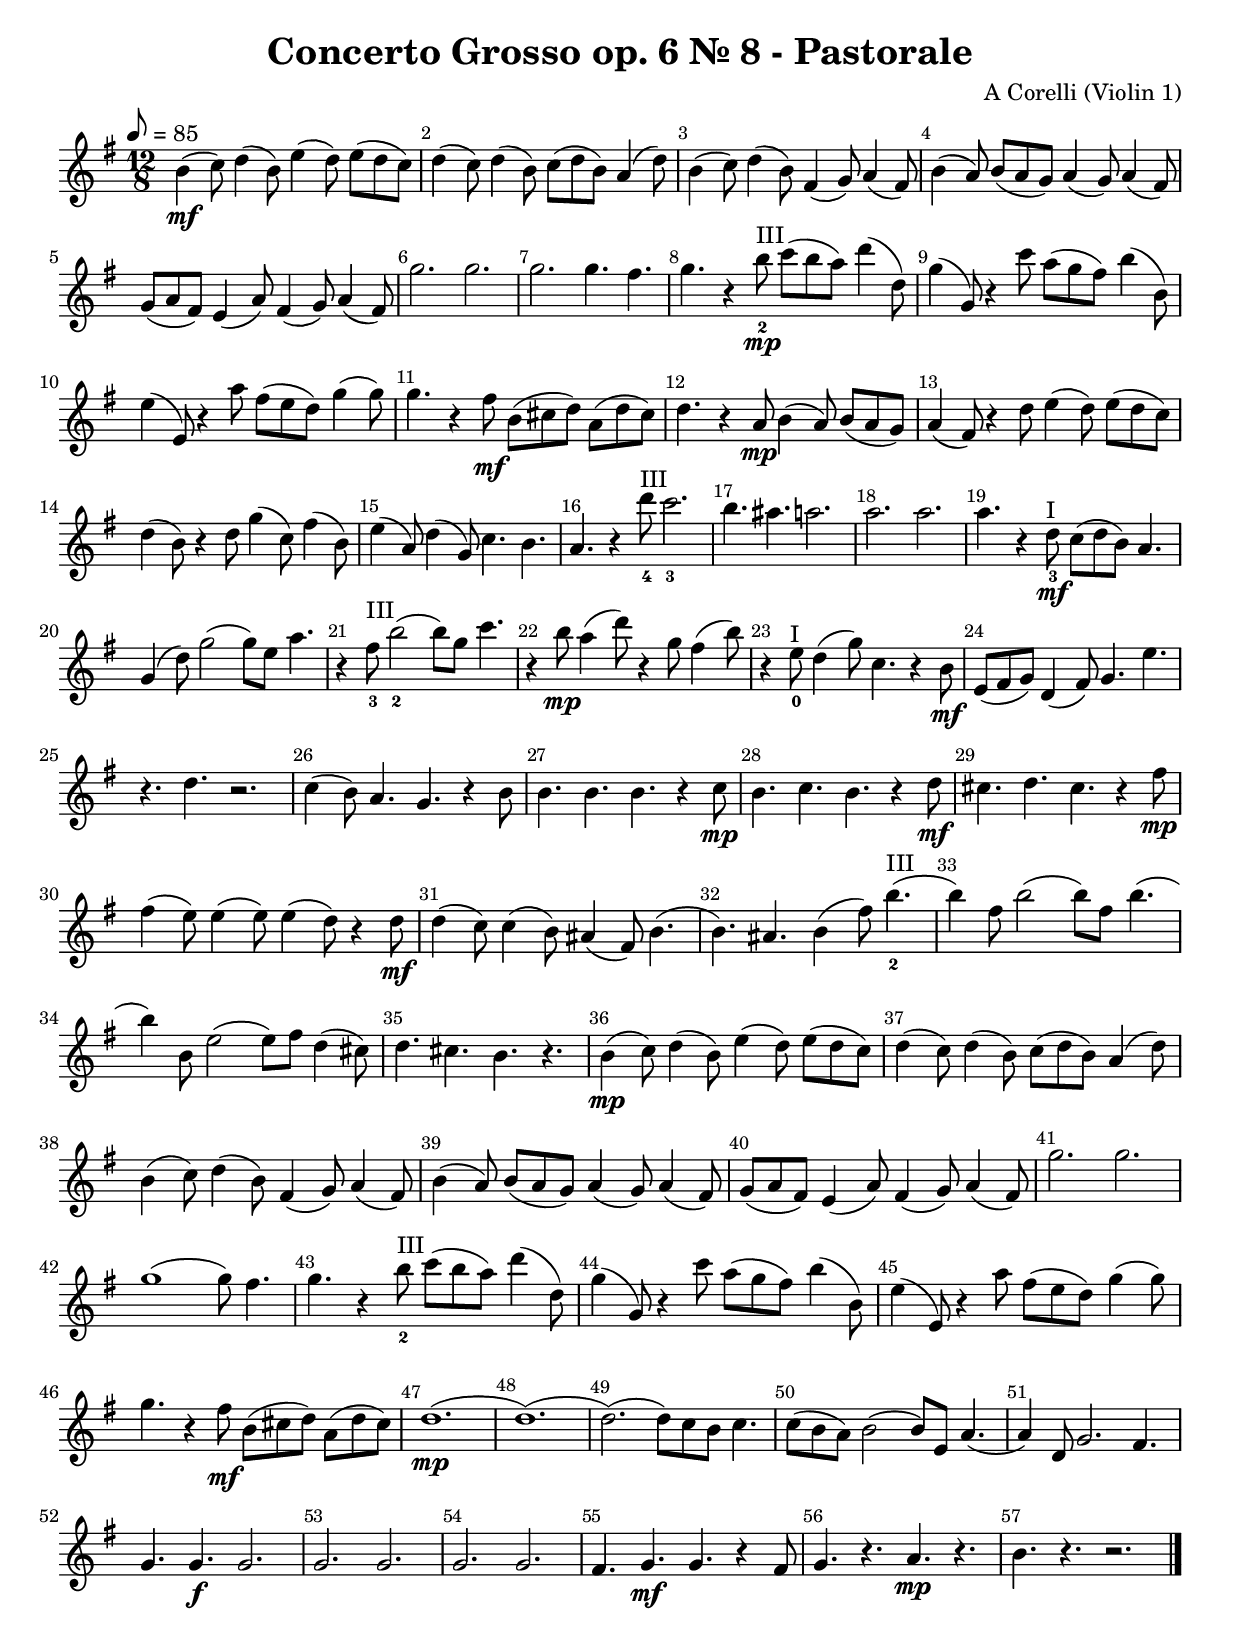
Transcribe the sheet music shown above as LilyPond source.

\version "2.18.2"
\header{
  title = "Concerto Grosso op. 6 Nr. 8 - Pastorale"
  arranger = "A Corelli (Violin 1)"
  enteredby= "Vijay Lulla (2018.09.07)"
}

\layout {
  indent = #0
  \context {
    \Score
      \override BarNumber.break-visibility = ##(#f #t #t)
      \override MultiMeasureRest.expand-limit = #1
      %% \override SpacingSpanner.base-shortest-duration = #(ly:make-moment 1/8)
  }
}

voiceconsts = {
  \key g \major
  \numericTimeSignature
  \compressFullBarRests
  \tempo 8 = 85
}

%% showLastLength = R1*8 %% last few measures %% Comment to typeset whole score

\book {
  \score {
    \new Staff {
      \new Voice {
        \relative c'' {
          \voiceconsts
          %% \set Score.markFormatter = #format-mark-circle-numbers
          \time 12/8 \clef treble
          b4(\mf c8) d4( b8) e4( d8) e8( d8 c8) |
          d4( c8) d4( b8) c8( d8 b8) a4( d8) |
          b4( c8) d4( b8) fis4( g8) a4( fis8) |
          b4( a8) b8( a8 g8) a4( g8) a4( fis8) |
          \barNumberCheck #5 g8( a8 fis8) e4( a8) fis4( g8) a4( fis8) |
          g'2. g2. | g2. g4. fis4. | g4. r4 b8^"III"\mp_2 c8( b8 a8) d4( d,8) |
          \barNumberCheck #9 g4( g,8) r4 c'8 a8( g8 fis8) b4( b,8) |
          e4( e,8) r4 a'8 fis8( e8 d8) g4( g8) |
          g4. r4 fis8\mf b,8( cis8 d8) a8( d8 cis8) |
          \barNumberCheck #12 d4. r4 a8\mp b4( a8) b8( a8 g8) |
          a4( fis8) r4 d'8 e4( d8) e8( d8 c8) |
          d4( b8) r4 d8 g4( c,8) fis4( b,8) |
          e4( a,8) d4( g,8) c4. b4. |
          \barNumberCheck #16 a4. r4 d'8^"III"_4 c2._3 |
          b4. ais4. a2. | a2. a2. | a4. r4 d,8^"I"_3\mf c8( d8 b8) a4. |
          \barNumberCheck #20 g4( d'8) g2( g8) e8 a4. |
          r4 fis8^"III"_3 b2_2( b8) g8 c4. |
          r4 b8\mp a4( d8) r4 g,8 fis4( b8) |
          r4 e,8^"I"_0 d4( g8) c,4. r4 b8\mf |
          \barNumberCheck #24 e,8( fis8 g8) d4( fis8) g4. e'4. |
          r4. d4. r2. | c4( b8) a4. g4. r4 b8 | b4. b4. b4. r4 c8\mp |
          \barNumberCheck #28 b4. c4. b4. r4 d8\mf |
          cis4. d4. cis4. r4 fis8\mp | fis4( e8) e4( e8) e4( d8) r4 d8\mf |
          d4( c8) c4( b8) ais4( fis8) b4.( |
          \barNumberCheck #32 b4.) ais4. b4( fis'8) b4.(^"III"_2 |
          b4) fis8 b2( b8) fis8 b4.( | b4) b,8 e2( e8) fis8 d4( cis8) |
          d4. cis4. b4. r4. |
          \barNumberCheck #36 b4(\mp c8) d4( b8) e4( d8) e8( d8 c8) |
          d4( c8) d4( b8) c8( d8 b8) a4( d8) | b4( c8) d4( b8) fis4( g8) a4( fis8) |
          b4( a8) b8( a8 g8) a4( g8) a4( fis8) |
          \barNumberCheck #40 g8( a8 fis8) e4( a8) fis4( g8) a4( fis8) |
          g'2. g2. | g1( g8) fis4. | g4. r4 b8^"III"_2 c8( b8 a8) d4( d,8) |
          \barNumberCheck #44 g4( g,8) r4 c'8 a8( g8 fis8) b4( b,8) |
          e4( e,8) r4 a'8 fis8( e8 d8) g4( g8) |
          g4. r4 fis8\mf b,8( cis8 d8) a8( d8 cis8) | d1.(\mp |
          \barNumberCheck #48 d1.)( | d2.)( d8) c8 b8 c4. |
          c8( b8 a8) b2( b8) e,8 a4.( | a4) d,8 g2. fis4. | g4. g4.\f g2. |
          \barNumberCheck #53 g2. g2. | g2. g2. | fis4. g4.\mf g4. r4 fis8 |
          g4. r4. a4.\mp r4. | b4. r4. r2.
          \bar"|."
        }
      }
    }
  }
}

